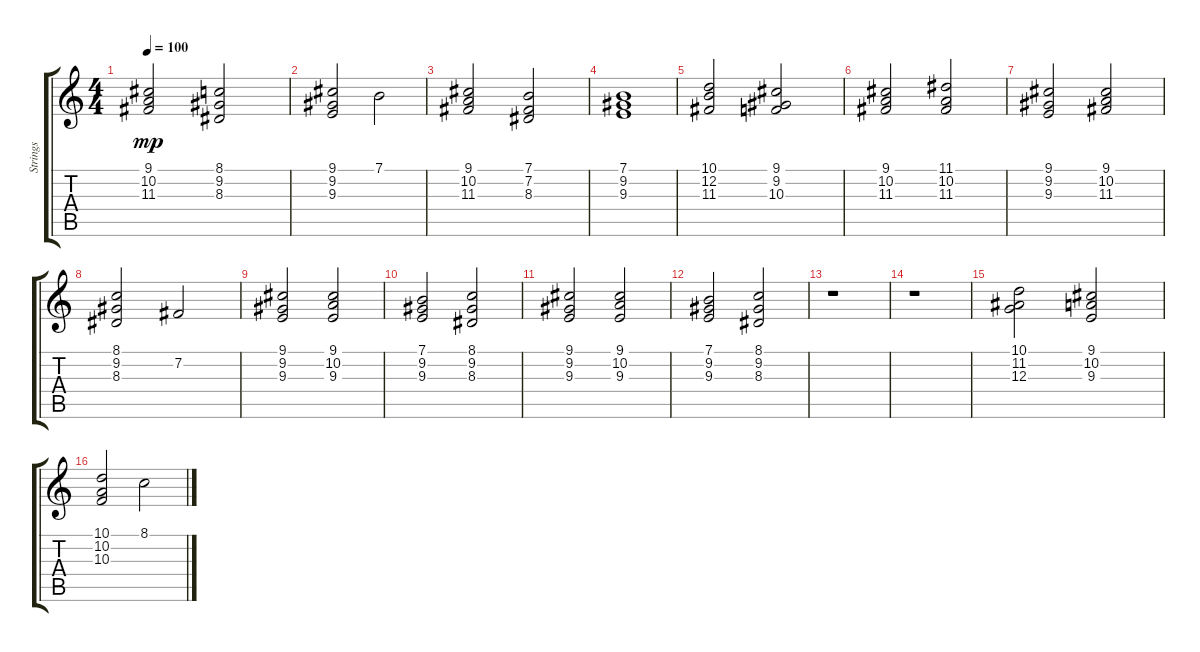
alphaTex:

\track ("Strings" "Strings") {instrument stringensemble2}
\staff {score tabs}
\tuning (E4 B3 G3 D3 A2 E2) {hide}
\ts (4 4)
\tempo 100
\clef g2
\ks c
(9.1 10.2 11.3).2{dy mp} (8.1 9.2 8.3).2 |
(9.1 9.2 9.3).2 7.1.2 |
(9.1 10.2 11.3).2 (7.1 7.2 8.3).2 |
(7.1 9.2 9.3).1 |
(10.1 12.2 11.3).2 (9.1 9.2 10.3).2 |
(9.1 10.2 11.3).2 (11.1 10.2 11.3).2 |
(9.1 9.2 9.3).2 (9.1 10.2 11.3).2 |
(8.1 9.2 8.3).2 7.2.2 |
(9.1 9.2 9.3).2 (9.1 10.2 9.3).2 |
(7.1 9.2 9.3).2 (8.1 9.2 8.3).2 |
(9.1 9.2 9.3).2 (9.1 10.2 9.3).2 |
(7.1 9.2 9.3).2 (8.1 9.2 8.3).2 |
r.1 |
r.1 |
(10.1 11.2 12.3).2 (9.1 10.2 9.3).2 |
(10.1 10.2 10.3).2 8.1.2
